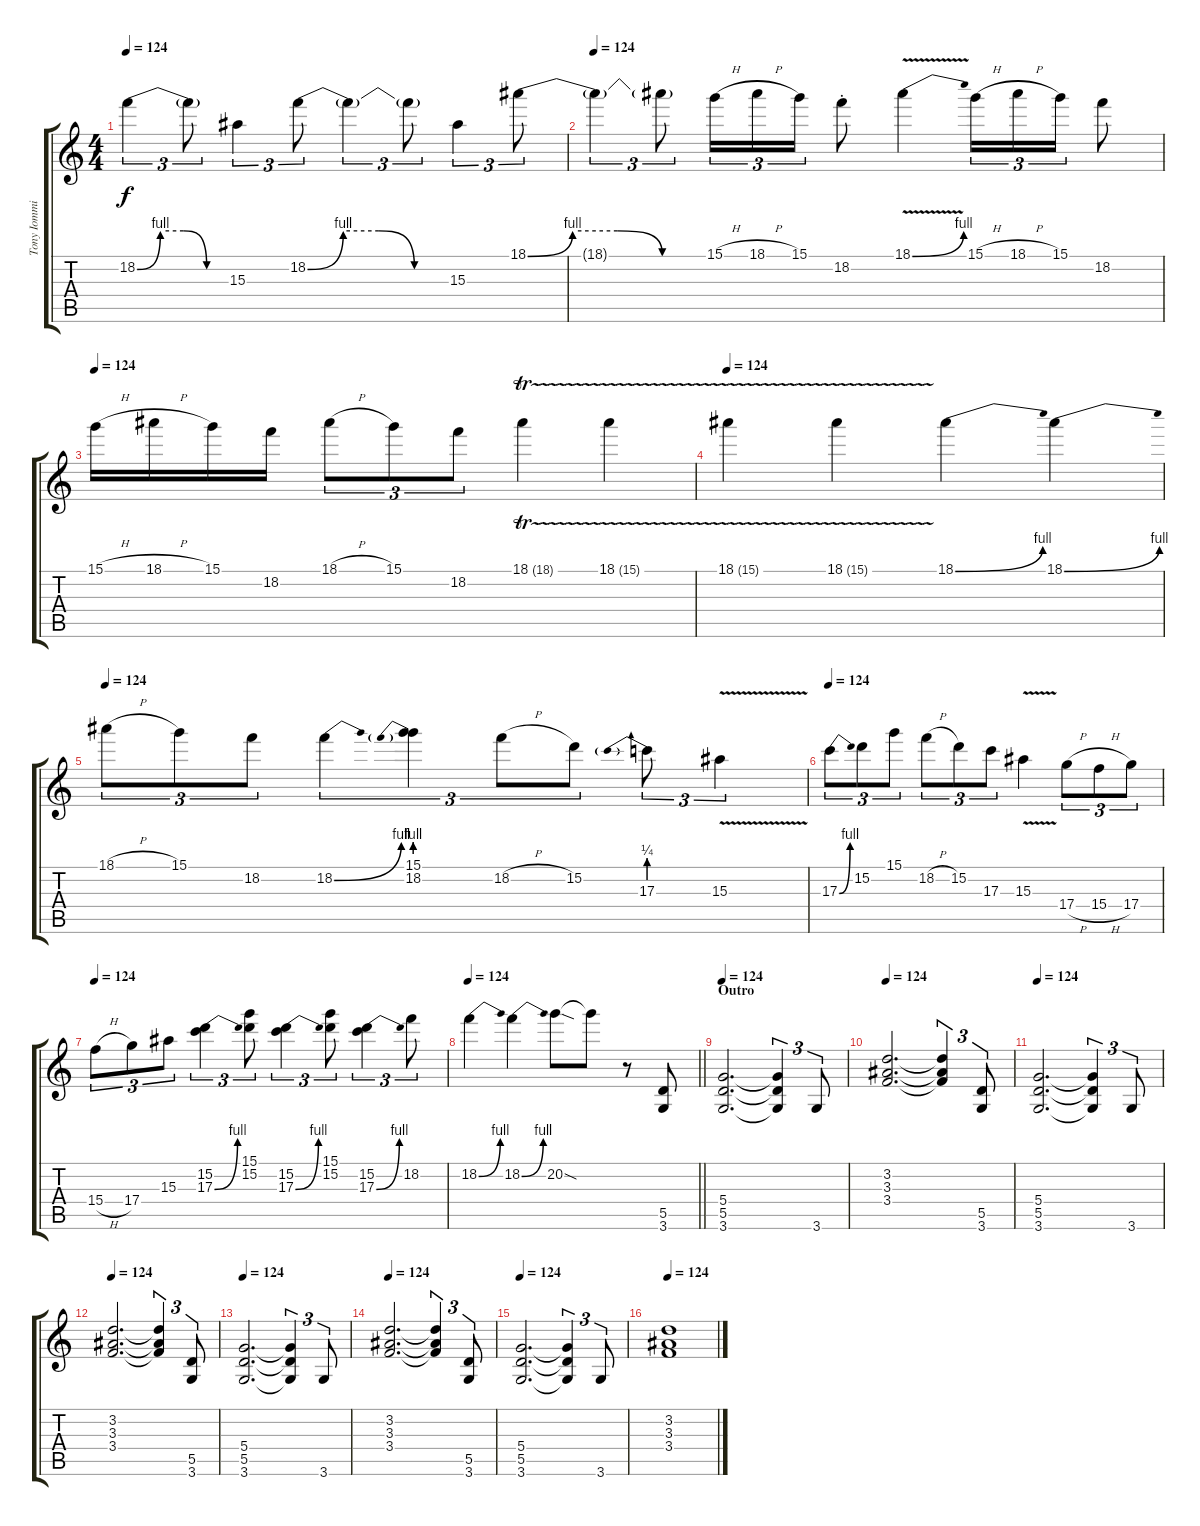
\track ("Tony Iommi Guitar 1" "Tony Iommi") {instrument distortionguitar}
\staff {score tabs}
\tuning (E4 B3 G3 D3 A2 E2) {hide}
\ts (4 4)
\tempo 124
\clef g2
\ks c
18.2{be (custom 0 0 15 4 30 4 45 0 60 0)}.4{tu (3 2) dy f} 18.2{t}.8{tu (3 2)} 15.3.4{tu (3 2)} 18.2{be (custom 0 0 15 4 30 4 45 0 60 0)}.8{tu (3 2)} 18.2{t}.4{tu (3 2)} 18.2{t}.8{tu (3 2)} 15.3.4{tu (3 2)} 18.1{be (custom 0 0 15 4 30 4 45 0 60 0)}.8{tu (3 2)} |
\tempo 124
18.1{t}.4{tu (3 2)} 18.1{t}.8{tu (3 2)} 15.1{h}.16{tu (3 2)} 18.1{h}.16{tu (3 2)} 15.1.16{tu (3 2)} 18.2{st}.8 18.1{be (bend 0 0 60 4) v}.4 15.1{h}.16{tu (3 2)} 18.1{h}.16{tu (3 2)} 15.1.16{tu (3 2)} 18.2.8 |
\tempo 124
15.1{h}.16 18.1{h}.16 15.1.16 18.2.16 18.1{h}.8{tu (3 2)} 15.1.8{tu (3 2)} 18.2.8{tu (3 2)} 18.1{tr (18 32)}.4 18.1{tr (15 32)}.4 |
\tempo 124
18.1{tr (15 32)}.4 18.1{tr (15 32)}.4 18.1{be (bend 0 0 60 4)}.4 18.1{be (bend 0 0 60 4)}.4 |
\tempo 124
18.1{h}.8{tu (3 2)} 15.1.8{tu (3 2)} 18.2.8{tu (3 2)} 18.2{be (bend 0 0 60 4)}.4{tu (3 2)} (15.1 18.2{be (prebend 0 4 60 4)}).4{tu (3 2)} 18.2{h}.8{tu (3 2)} 15.2.8{tu (3 2)} 17.3{be (prebend 0 1 60 1)}.8{tu (3 2)} 15.3{v}.4{tu (3 2)} |
\tempo 124
17.3{be (bend 0 0 60 4)}.8{tu (3 2)} 15.2.8{tu (3 2)} 15.1.8{tu (3 2)} 18.2{h}.8{tu (3 2)} 15.2.8{tu (3 2)} 17.3.8{tu (3 2)} 15.3{v}.4 17.4{h}.8{tu (3 2)} 15.4{h}.8{tu (3 2)} 17.4.8{tu (3 2)} |
\tempo 124
15.4{h}.8{tu (3 2)} 17.4.8{tu (3 2)} 15.3.8{tu (3 2)} (15.2 17.3{be (bend 0 0 60 4)}).4{tu (3 2)} (15.1 15.2).8{tu (3 2)} (15.2 17.3{be (bend 0 0 60 4)}).4{tu (3 2)} (15.1 15.2).8{tu (3 2)} (15.2 17.3{be (bend 0 0 60 4)}).4{tu (3 2)} 18.2.8{tu (3 2)} |
\tempo 124
\barLineRight lightlight
18.2{be (bend 0 0 60 4)}.4 18.2{be (bend 0 0 60 4)}.4 20.2{sod}.8 20.2{t}.8 r.8 (5.5 3.6).8 |
\section ("" "Outro")
\tempo 124
(5.4 5.5 3.6).2{d} (5.4{t} 5.5{t} 3.6{t}).4{tu (3 2)} 3.6.8{tu (3 2)} |
\tempo 124
(3.2 3.3 3.4).2{d} (3.2{t} 3.3{t} 3.4{t}).4{tu (3 2)} (5.5 3.6).8{tu (3 2)} |
\tempo 124
(5.4 5.5 3.6).2{d} (5.4{t} 5.5{t} 3.6{t}).4{tu (3 2)} 3.6.8{tu (3 2)} |
\tempo 124
(3.2 3.3 3.4).2{d} (3.2{t} 3.3{t} 3.4{t}).4{tu (3 2)} (5.5 3.6).8{tu (3 2)} |
\tempo 124
(5.4 5.5 3.6).2{d} (5.4{t} 5.5{t} 3.6{t}).4{tu (3 2)} 3.6.8{tu (3 2)} |
\tempo 124
(3.2 3.3 3.4).2{d} (3.2{t} 3.3{t} 3.4{t}).4{tu (3 2)} (5.5 3.6).8{tu (3 2)} |
\tempo 124
(5.4 5.5 3.6).2{d} (5.4{t} 5.5{t} 3.6{t}).4{tu (3 2)} 3.6.8{tu (3 2)} |
\tempo 124
(3.2 3.3 3.4).1
